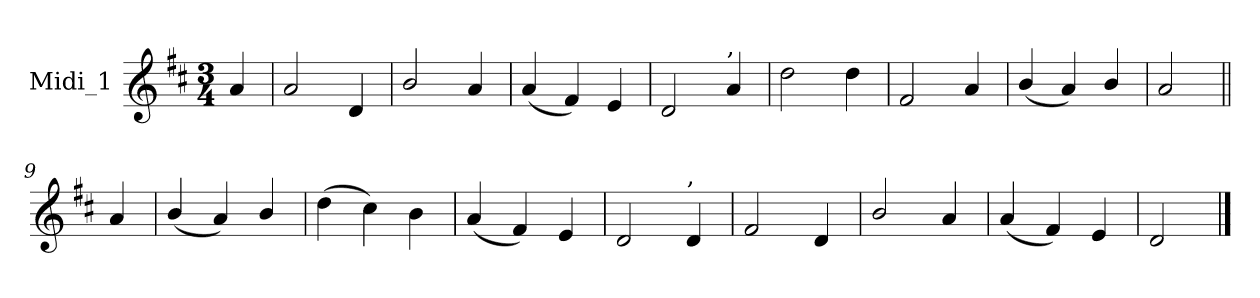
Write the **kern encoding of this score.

**kern
*part1
*staff1
*I"Midi_1
*clefG2
*k[f#c#]
*D:
*M3/4
=
4a
=1
2a
4d
=2
2b/
4a
=3
(<4a
4f#)
4e
=4
2d
!LO:TX:a:t=,
4a
=5
2dd
4dd
=6
2f#
4a
=7
(<4b/
4a/)
4b/
=8
2a
!!LO:LB:g=z
=9||
4a
=10
(<4b/
4a/)
4b/
=11
(>4dd
4cc#)
4b
=12
(<4a
4f#)
4e
=13
2d
!LO:TX:a:t=,
4d
=14
2f#
4d
=15
2b/
4a
=16
(<4a
4f#)
4e
=17
2d
==
*-
